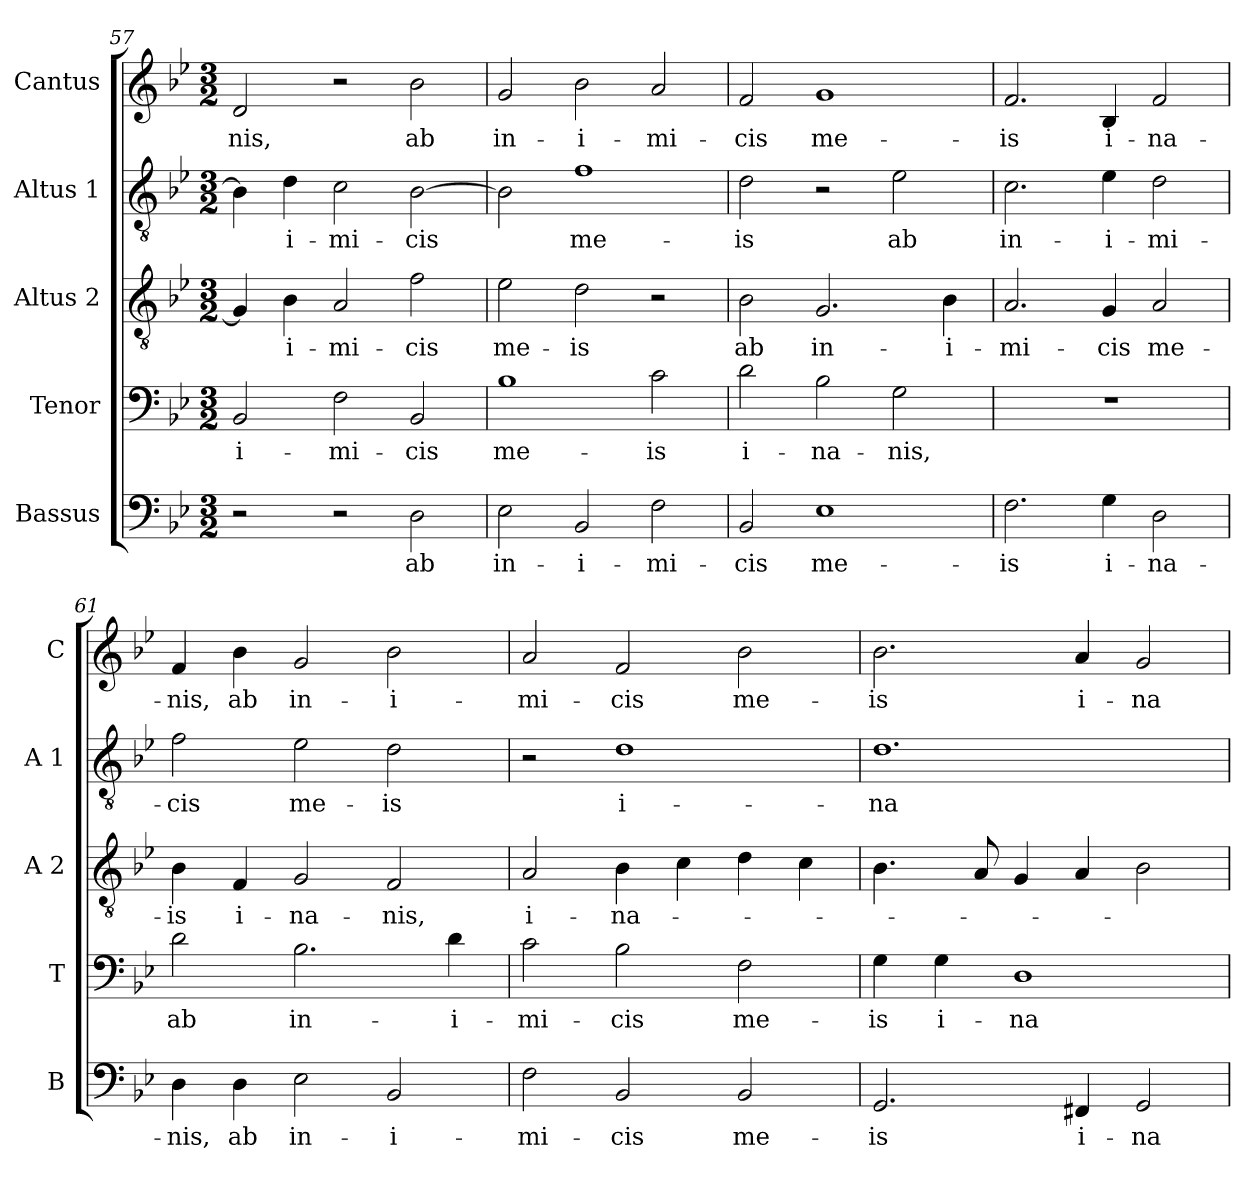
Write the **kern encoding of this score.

**kern	**text	**kern	**text	**kern	**text	**kern	**text	**kern	**text
*part5	*part5	*part4	*part4	*part3	*part3	*part2	*part2	*part1	*part1
*staff5	*staff5	*staff4	*staff4	*staff3	*staff3	*staff2	*staff2	*staff1	*staff1
*I"Bassus	*	*I"Tenor	*	*I"Altus 2	*	*I"Altus 1	*	*I"Cantus	*
*I'B	*	*I'T	*	*I'A 2	*	*I'A 1	*	*I'C	*
*clefF4	*	*clefF4	*	*clefGv2	*	*clefGv2	*	*clefG2	*
*k[b-e-]	*	*k[b-e-]	*	*k[b-e-]	*	*k[b-e-]	*	*k[b-e-]	*
*B-:	*	*B-:	*	*B-:	*	*B-:	*	*B-:	*
*M3/2	*	*M3/2	*	*M3/2	*	*M3/2	*	*M3/2	*
=57	=57	=57	=57	=57	=57	=57	=57	=57	=57
!	!	!	!LO:LY:b	!	!	!	!	!	!LO:LY:b
2r	.	2BB-/	-i-	4G/]	.	4B-\]	.	2d/	-nis,
!	!	!	!	!	!LO:LY:b	!	!LO:LY:b	!	!
.	.	.	.	4B-\	-i-	4d\	-i-	.	.
!	!	!	!LO:LY:b	!	!LO:LY:b	!	!LO:LY:b	!	!
2r	.	2F\	-mi-	2A/	-mi-	2c\	-mi-	2r	.
!	!LO:LY:b	!	!LO:LY:b	!	!LO:LY:b	!	!LO:LY:b	!	!LO:LY:b
2D\	ab	2BB-/	-cis	2f\	-cis	[2B-\	-cis	2b-\	ab
!!LO:LB:g=z
=58	=58	=58	=58	=58	=58	=58	=58	=58	=58
!	!LO:LY:b	!	!LO:LY:b	!	!LO:LY:b	!	!	!	!LO:LY:b
2E-\	in-	1B-	me-	2e-\	me-	2B-\]	.	2g/	in-
!	!LO:LY:b	!	!	!	!LO:LY:b	!	!LO:LY:b	!	!LO:LY:b
2BB-/	-i-	.	.	2d\	-is	1f	me-	2b-\	-i-
!	!LO:LY:b	!	!LO:LY:b	!	!	!	!	!	!LO:LY:b
2F\	-mi-	2c\	-is	2r	.	.	.	2a/	-mi-
=59	=59	=59	=59	=59	=59	=59	=59	=59	=59
!	!LO:LY:b	!	!LO:LY:b	!	!LO:LY:b	!	!LO:LY:b	!	!LO:LY:b
2BB-/	-cis	2d\	i-	2B-\	ab	2d\	-is	2f/	-cis
!	!LO:LY:b	!	!LO:LY:b	!	!LO:LY:b	!	!	!	!LO:LY:b
1E-	me-	2B-\	-na-	2.G/	in-	2r	.	1g	me-
!	!	!	!LO:LY:b	!	!	!	!LO:LY:b	!	!
.	.	2G\	-nis,	.	.	2e-\	ab	.	.
!	!	!	!	!	!LO:LY:b	!	!	!	!
.	.	.	.	4B-\	-i-	.	.	.	.
=60	=60	=60	=60	=60	=60	=60	=60	=60	=60
!	!LO:LY:b	!	!	!	!LO:LY:b	!	!LO:LY:b	!	!LO:LY:b
2.F\	-is	1.r	.	2.A/	-mi-	2.c\	in-	2.f/	-is
!	!LO:LY:b	!	!	!	!LO:LY:b	!	!LO:LY:b	!	!LO:LY:b
4G\	i-	.	.	4G/	-cis	4e-\	-i-	4B-/	i-
!	!LO:LY:b	!	!	!	!LO:LY:b	!	!LO:LY:b	!	!LO:LY:b
2D\	-na-	.	.	2A/	me-	2d\	-mi-	2f/	-na-
=61	=61	=61	=61	=61	=61	=61	=61	=61	=61
!	!LO:LY:b	!	!LO:LY:b	!	!LO:LY:b	!	!LO:LY:b	!	!LO:LY:b
4D\	-nis,	2d\	ab	4B-\	-is	2f\	-cis	4f/	-nis,
!	!LO:LY:b	!	!	!	!LO:LY:b	!	!	!	!LO:LY:b
4D\	ab	.	.	4F/	i-	.	.	4b-\	ab
!	!LO:LY:b	!	!LO:LY:b	!	!LO:LY:b	!	!LO:LY:b	!	!LO:LY:b
2E-\	in-	2.B-\	in-	2G/	-na-	2e-\	me-	2g/	in-
!	!LO:LY:b	!	!	!	!LO:LY:b	!	!LO:LY:b	!	!LO:LY:b
2BB-/	-i-	.	.	2F/	-nis,	2d\	-is	2b-\	-i-
!	!	!	!LO:LY:b	!	!	!	!	!	!
.	.	4d\	-i-	.	.	.	.	.	.
!!LO:LB:g=z
=62	=62	=62	=62	=62	=62	=62	=62	=62	=62
!	!LO:LY:b	!	!LO:LY:b	!	!LO:LY:b	!	!	!	!LO:LY:b
2F\	-mi-	2c\	-mi-	2A/	i-	2r	.	2a/	-mi-
!	!LO:LY:b	!	!LO:LY:b	!	!LO:LY:b	!	!LO:LY:b	!	!LO:LY:b
2BB-/	-cis	2B-\	-cis	4B-\	-na-	1d	i-	2f/	-cis
.	.	.	.	4c\	.	.	.	.	.
!	!LO:LY:b	!	!LO:LY:b	!	!	!	!	!	!LO:LY:b
2BB-/	me-	2F\	me-	4d\	.	.	.	2b-\	me-
.	.	.	.	4c\	.	.	.	.	.
=63	=63	=63	=63	=63	=63	=63	=63	=63	=63
!	!LO:LY:b	!	!LO:LY:b	!	!	!	!LO:LY:b	!	!LO:LY:b
2.GG/	-is	4G\	-is	4.B-\	.	1.d	-na-	2.b-\	-is
!	!	!	!LO:LY:b	!	!	!	!	!	!
.	.	4G\	i-	.	.	.	.	.	.
.	.	.	.	8A/	.	.	.	.	.
!	!	!	!LO:LY:b	!	!	!	!	!	!
.	.	1D	-na-	4G/	.	.	.	.	.
!	!LO:LY:b	!	!	!	!	!	!	!	!LO:LY:b
4FF#X/	i-	.	.	4A/	.	.	.	4a/	i-
!	!LO:LY:b	!	!	!	!	!	!	!	!LO:LY:b
2GG/	-na-	.	.	2B-\	.	.	.	2g/	-na-
=	=	=	=	=	=	=	=	=	=
*-	*-	*-	*-	*-	*-	*-	*-	*-	*-
